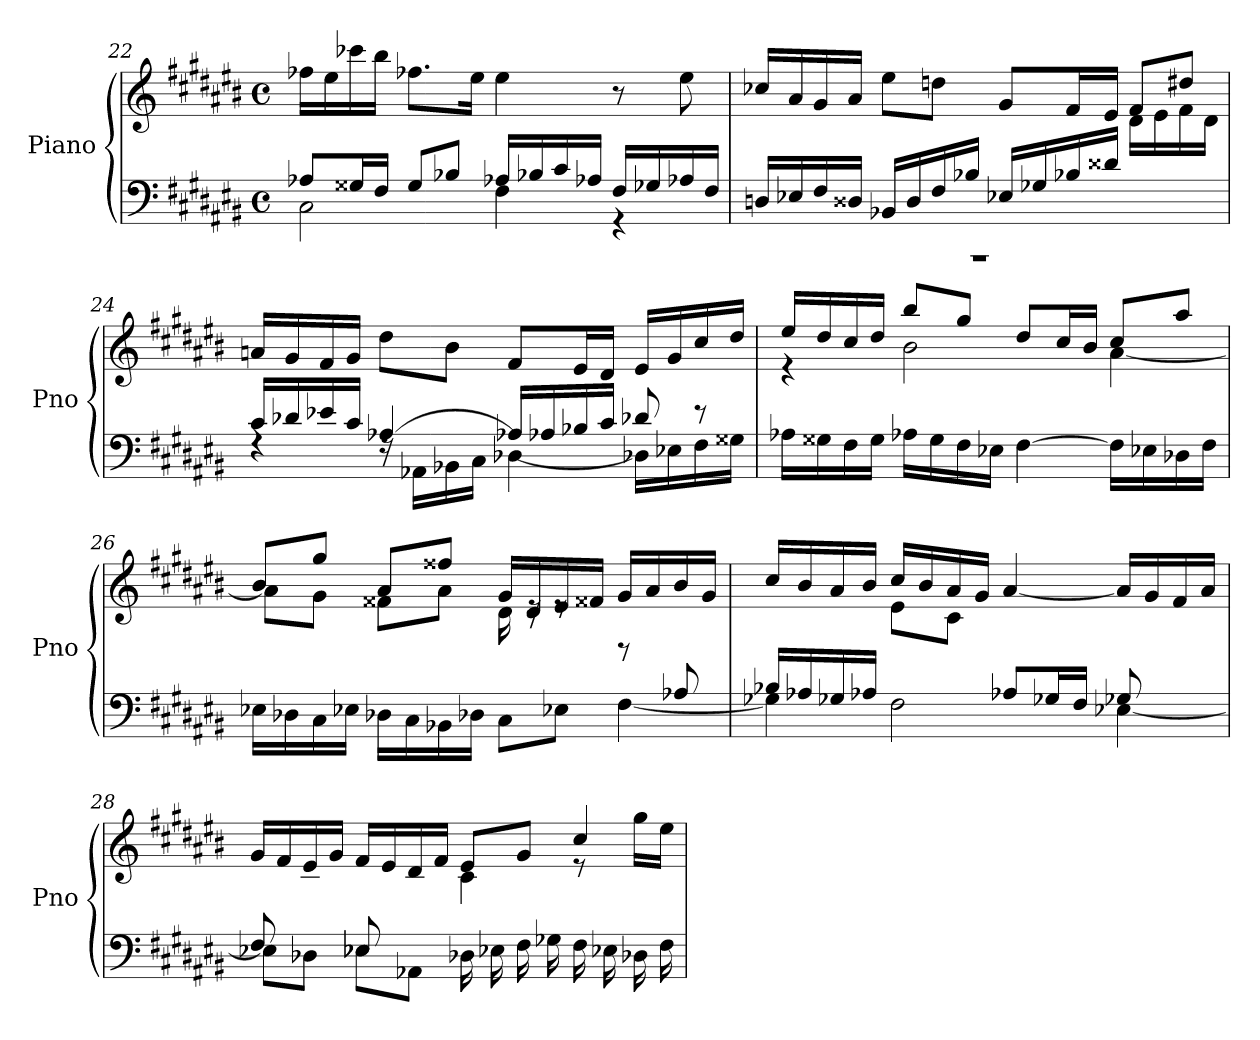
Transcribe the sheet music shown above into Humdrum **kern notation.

**kern	**kern
*part1	*part1
*staff2	*staff1
*I"Piano	*
*I'Pno	*
*clefF4	*clefG2
*k[f#c#g#d#a#e#b#]	*k[f#c#g#d#a#e#b#]
*M4/4	*M4/4
*met(c)	*met(c)
=22	=22
*^	*
8A-Xi/L	2C#i\	16ff-Xi\LL
.	.	16ee#\
16G##Xi/L	.	16ccc-Xi\
16F#i/JJ	.	16bb#\JJ
8G##i/L	.	8.ff-Xi\L
8B-Xi/J	.	.
.	.	16ee#\Jk
16A-Xi/LL	4F#i\	4ee#\
16B-Xi/	.	.
16c#i/	.	.
16A-Xi/JJ	.	.
16F#i/LL	4r	8r
16G-Xi/	.	.
16A-Xi/	.	8ee#\
16F#i/JJ	.	.
!!LO:LB:g=z
=23	=23	=23
*	*	*^
1rAAA	16Dni/LL	16cc-Xi/LL	2.ryy
.	16E-Xi/	16a#/	.
.	16F#i/	16g#/	.
.	16D##i/JJ	16a#/JJ	.
.	16BB-Xi/LL	8ee#\L	.
.	16D##i/	.	.
.	16F#i/	8ddni\J	.
.	16B-Xi/JJ	.	.
.	16E-Xi/LL	8g#/L	.
.	16G-Xi/	.	.
.	16B-Xi/	16f#/L	.
.	16d##Xi/JJ	16e#/JJ	.
.	4ryy	8f#/L	16d#\LL
.	.	.	16e#\
.	.	8dd#/J	16f#\
.	.	.	16d#\JJ
*	*	*v	*v
=24	=24	=24
16c#i/LL	4rF	16an/LL
16d-Xi/	.	16g#/
16e-Xi/	.	16f#/
16c#i/JJ	.	16g#/JJ
[4A-Xi/	16rF	8dd#\L
.	16AA-Xi\LL	.
.	16BB-Xi\	8b#\J
.	16C#i\JJ	.
16A-Xi/LL]	[4D-Xi\	8f#/L
16A-Xi/	.	.
16B-Xi/	.	16e#/L
16c#i/JJ	.	16d#/JJ
8d-Xi/	16D-Xi\LL]	16e#/LL
.	16E-Xi\	16g#/
8r	16F#i\	16cc#/
.	16G##Xi\JJ	16dd#/JJ
*v	*v	*
=25	=25
*	*^
16A-Xi\LL	16ee#/LL	4r
16G##Xi\	16dd#/	.
16F#i\	16cc#/	.
16G##i\JJ	16dd#/JJ	.
16A-Xi\LL	8bb#/L	2b#\
16G##i\	.	.
16F#i\	8gg#/J	.
16E-Xi\JJ	.	.
[4F#i\	8dd#/L	.
.	16cc#/L	.
.	16b#/JJ	.
16F#i\LL]	8cc#/L	[4a#\
16E-Xi\	.	.
16D-Xi\	8aa#/J	.
16F#i\JJ	.	.
!!LO:LB:g=z	!!
=26	=26	=26
*^	*	*
2..ryy	16E-Xi\LL	8b#/L	8a#\L]
.	16D-Xi\	.	.
.	16C#i\	8gg#/J	8g#\J
.	16E-Xi\JJ	.	.
.	16D-Xi\LL	8a#/L	8f##X\L
.	16C#i\	.	.
.	16BB-Xi\	8ff##X/J	8a#\J
.	16D-Xi\JJ	.	.
.	8C#i\L	16g#/LL	16d#\
.	.	16d#/	16re
.	8E-Xi\J	16e#/	8re
.	.	16f##X/JJ	.
.	[4F#\	16g#/LL	8rD
.	.	16a#/	.
8A-Xi/	.	16b#/	8ryy
.	.	16g#/JJ	.
=27	=27	=27	=27
*	*	*	*^
4G-Xi\]	16B-Xi/LL	16cc#/LL	2..ryy	4ryy
.	16A-Xi/	16b#/	.	.
.	16G-Xi/	16a#/	.	.
.	16A-Xi/JJ	16b#/JJ	.	.
2F#i\	4ryy	16cc#/LL	.	8e#\L
.	.	16b#/	.	.
.	.	16a#/	.	8c#\J
.	.	16g#/JJ	.	.
.	8A-Xi/L	[4a#/	.	2ryy
.	16G-Xi/L	.	.	.
.	16F#i/JJ	.	.	.
8G-Xi/L	[4E-Xi\	16a#/LL]	.	.
.	.	16g#/	.	.
8ryy	.	16f#/	8d#\J	.
.	.	16a#/JJ	.	.
=28	=28	=28	=28	=28
*	*^	*	*	*^
2ryy	8F#i/L	8E-Xi\L]	16g#/LL	2ryy	8ryy	2ryy
.	.	.	16f#/	.	.	.
.	8ryy	8D-Xi\J	16e#/	.	8c#\J	.
.	.	.	16g#/JJ	.	.	.
.	8E-Xi/L	8E-Xi\L	16f#/LL	.	8ryy	.
.	.	.	16e#/	.	.	.
.	8ryy	8AA-Xi\J	16d#/	.	8B#\J	.
.	.	.	16f#/JJ	.	.	.
2ryy	16D-Xi\LL	2ryy	8e#/L	4c#\	2ryy	2ryy
.	16E-Xi\	.	.	.	.	.
.	16F#i\	.	8g#/J	.	.	.
.	16G-Xi\JJ	.	.	.	.	.
.	16F#i\LL	.	4cc#/	8r	.	.
.	16E-Xi\	.	.	.	.	.
.	16D-Xi\	.	.	16gg#\LL	.	.
.	16F#i\JJ	.	.	16ee#\JJ	.	.
*v	*v	*v	*	*	*	*
*	*v	*v	*v	*v
=	=
*-	*-
